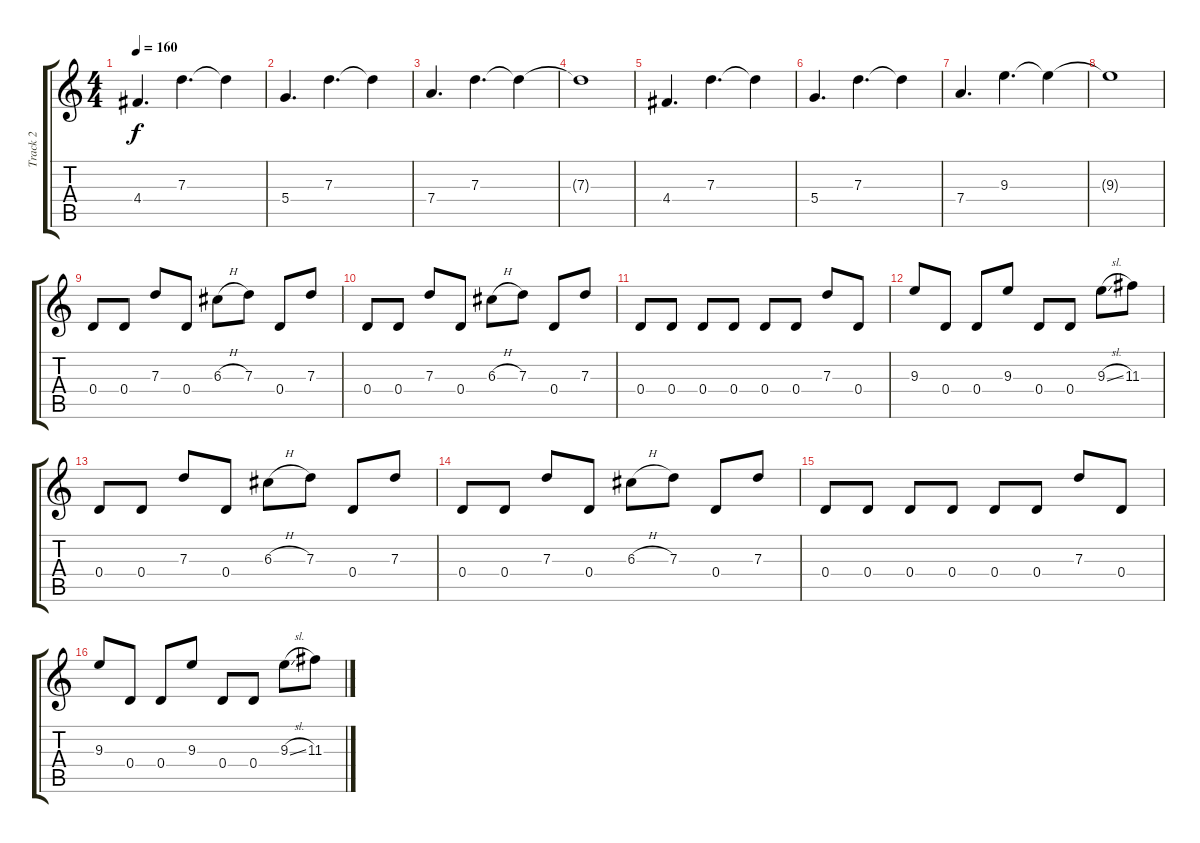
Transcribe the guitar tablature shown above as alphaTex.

\track ("Track 2" "Track 2") {instrument overdrivenguitar}
\staff {score tabs}
\tuning (E4 B3 G3 D3 A2 E2) {hide}
\ts (4 4)
\tempo 160
\clef g2
\ks c
4.4.4{d dy f instrument electricguitarclean} 7.3.4{d} 7.3{t}.4 |
5.4.4{d} 7.3.4{d} 7.3{t}.4 |
7.4.4{d} 7.3.4{d} 7.3{t}.4 |
7.3{t}.1 |
4.4.4{d instrument electricguitarclean} 7.3.4{d} 7.3{t}.4 |
5.4.4{d} 7.3.4{d} 7.3{t}.4 |
7.4.4{d} 9.3.4{d} 9.3{t}.4 |
9.3{t}.1 |
0.4.8 0.4.8 7.3.8 0.4.8 6.3{h}.8 7.3.8 0.4.8 7.3.8 |
0.4.8 0.4.8 7.3.8 0.4.8 6.3{h}.8 7.3.8 0.4.8 7.3.8 |
0.4.8 0.4.8 0.4.8 0.4.8 0.4.8 0.4.8 7.3.8 0.4.8 |
9.3.8 0.4.8 0.4.8 9.3.8 0.4.8 0.4.8 9.3{sl}.8 11.3.8 |
0.4.8 0.4.8 7.3.8 0.4.8 6.3{h}.8 7.3.8 0.4.8 7.3.8 |
0.4.8 0.4.8 7.3.8 0.4.8 6.3{h}.8 7.3.8 0.4.8 7.3.8 |
0.4.8 0.4.8 0.4.8 0.4.8 0.4.8 0.4.8 7.3.8 0.4.8 |
9.3.8 0.4.8 0.4.8 9.3.8 0.4.8 0.4.8 9.3{sl}.8 11.3.8
